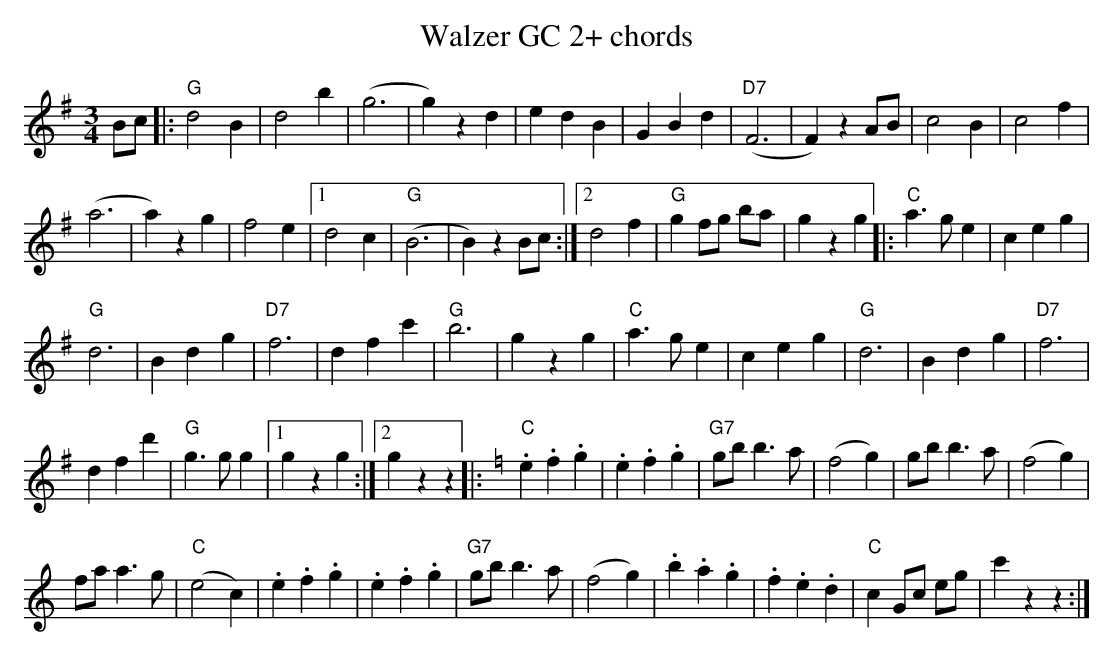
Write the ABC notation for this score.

X:1
T:Walzer GC 2+ chords
M:3/4
L:1/4
K:Gmaj%%MIDI gchordon
B/2c/2 |: "G"d2B | d2 b | (g3 | g)zd | edB | GBd | ("D7"F3 | F)z A/2B/2 | c2B | c2f |
(a3 | a) zg | f2e |1 d2c | ("G"B3 | B)z B/2c/2 :|2d2f | "G"g f/2g/2 b/2a/2 | gzg |: "C"a>g e | ceg |
"G"d3 | Bdg | "D7"f3 | dfc' | "G"b3 | gzg | "C"a>g e | ceg | "G"d3 | Bdg | "D7"f3 |
dfd' | "G"g>g g |1gzg :|2 gzz |: [K:Cmaj] "C".e.f.g | .e.f.g | "G7"g/2b/2 b>a | (f2g) | g/2b/2 b>a | (f2g) |
f/2a/2 a>g | ("C"e2c) | .e.f.g | .e.f.g | "G7"g/2b/2 b>a | (f2g) | .b.a.g | .f.e.d | "C"c G/2c/2 e/2g/2 | c'zz :|
